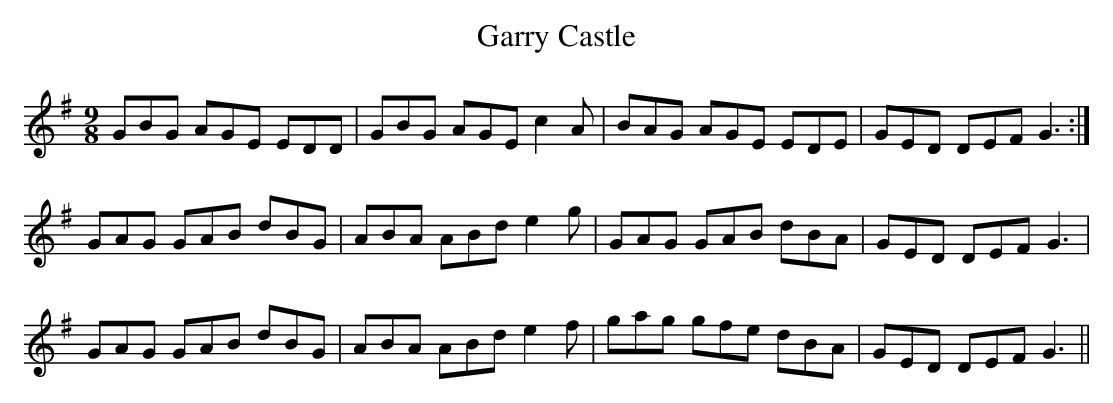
X:1
T: Garry Castle
L: 1/8
M: 9/8
K: G
GBG AGE EDD|GBG AGE c2A|BAG AGE EDE|GED DEF G3 :|
GAG GAB dBG|ABA ABd e2g|GAG GAB dBA|GED DEF G3 |
GAG GAB dBG|ABA ABd e2f|gag gfe dBA|GED DEF G3 ||
